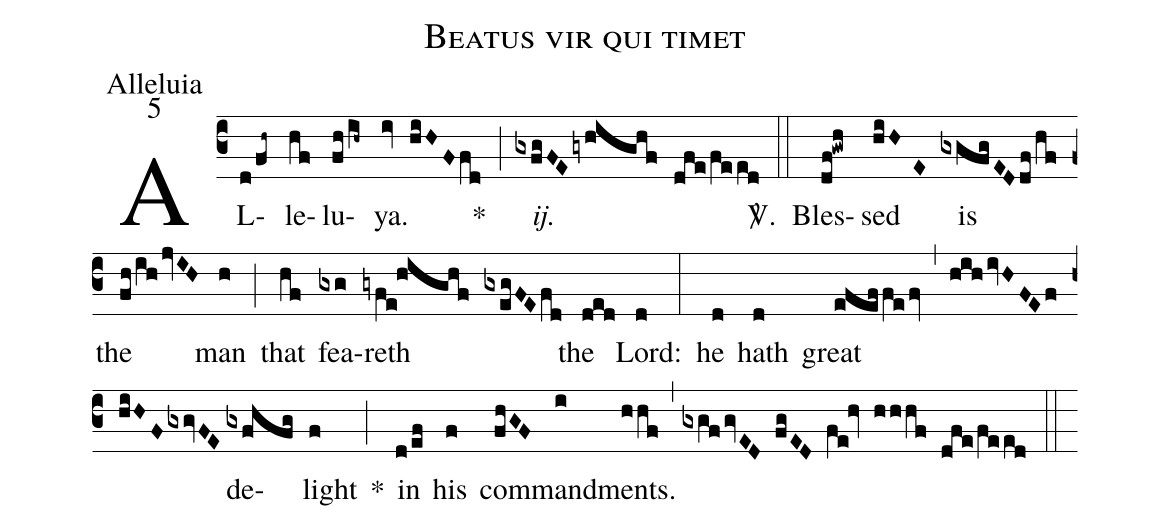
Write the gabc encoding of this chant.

name:Beatus vir qui timet;
office-part:Alleluia;
mode:5;
%%
(c3) AL(d/fh~)le(hf)lu(fh/ih~)ya.(iv hiHFfd) *(;) <i>ij.</i>(gxfgFE/gyhighf dfe/feed) <sp>V/</sp>.(::) Bles(df!gwh)sed(hiHE) is(gxgfgEDdf/hf) the(fh/ih/jvIH) man(h) (;) that(hf) fea(gxg)reth(gyfe!highf gxegFE/fd) the(ded) Lord:(d) (:) he(d) hath(d) great(efeffe/fv) (,) (hih/ivHFEf hiHF/gxgvFE) de(gxfhfg)light(f) *(;) in(d/ef) his(f) com(fhGF)mand(i)ments.(hhf) (,) (gxgf/gvED fgED fe!hv hhhf dfe/feed) (::)
